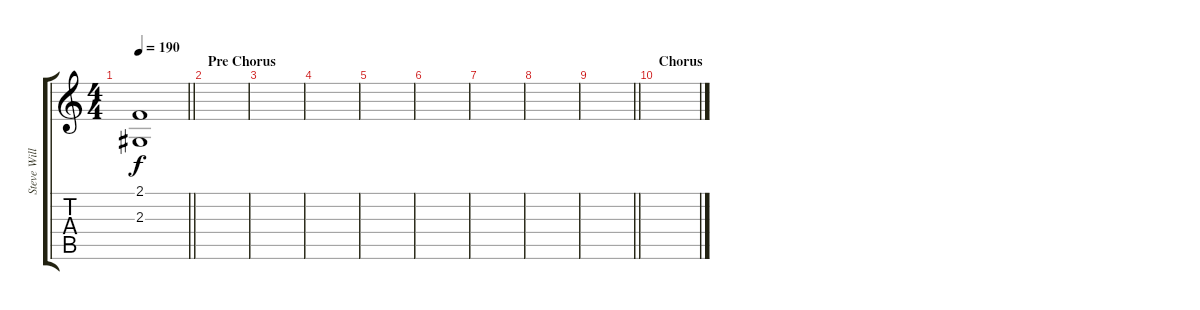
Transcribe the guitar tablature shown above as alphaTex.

\track ("Steve Williams" "Steve Will") {instrument lead1square}
\staff {score tabs}
\tuning (Eb4 Bb3 Gb3 Db3 Ab2 Eb2) {hide}
\ts (4 4)
\tempo 190
\clef g2
\barLineRight lightlight
\ks c
(2.1 2.3).1{dy f} |
\section ("" "Pre Chorus")
|
|
|
|
|
|
|
\barLineRight lightlight
|
\section ("" "Chorus")
